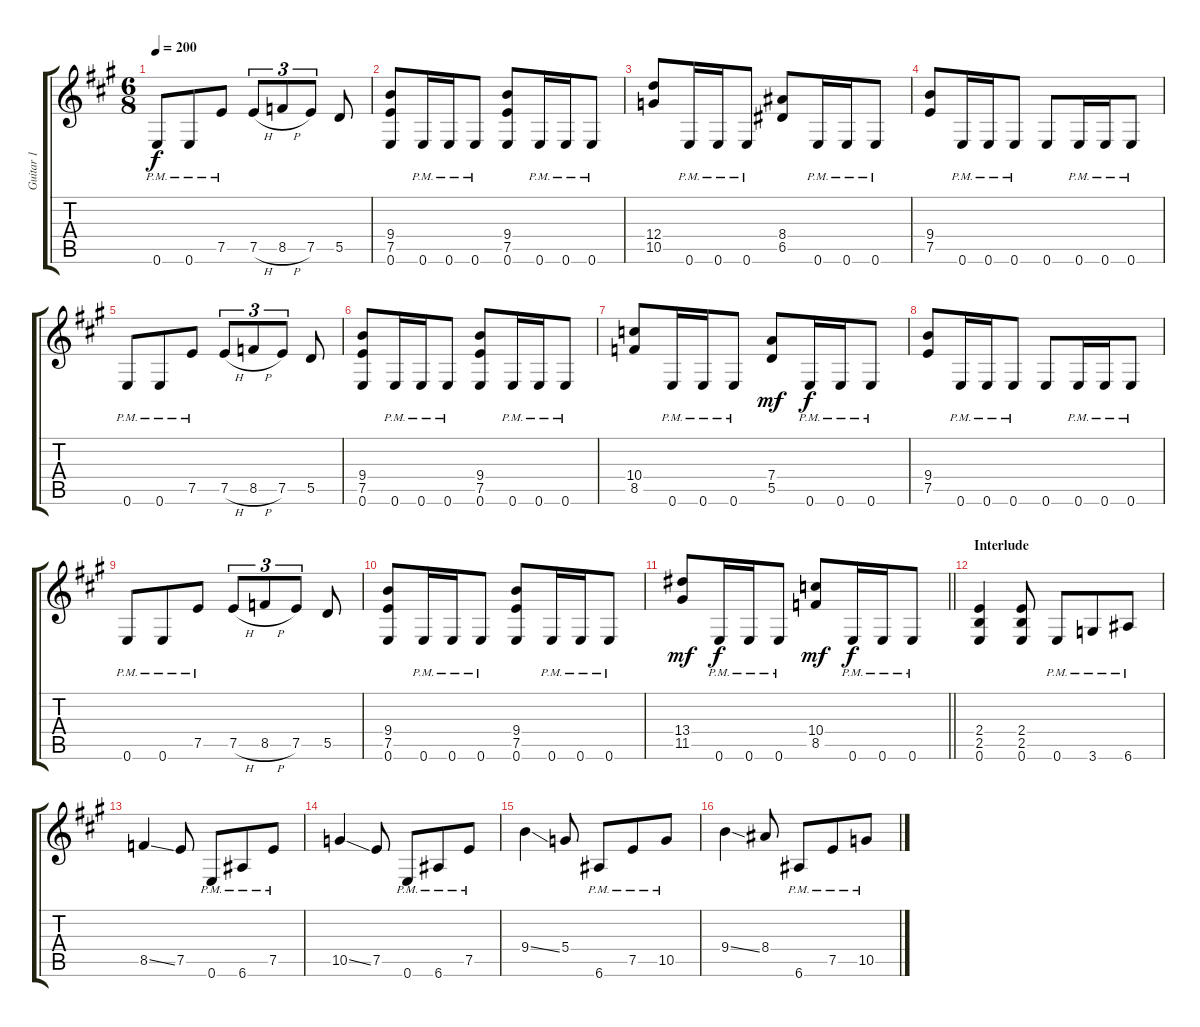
\track ("Guitar 1" "Guitar 1") {instrument distortionguitar}
\staff {score tabs}
\tuning (E4 B3 G3 D3 A2 E2) {hide}
\ts (6 8)
\tempo 200
\clef g2
\ks f#minor
0.6{pm}.8{dy f} 0.6{pm}.8 7.5{pm}.8 7.5{h}.8{tu (3 2)} 8.5{h}.8{tu (3 2)} 7.5.8{tu (3 2)} 5.5.8 |
(9.4 7.5 0.6).8 0.6{pm}.16 0.6{pm}.16 0.6{pm}.8 (9.4 7.5 0.6).8 0.6{pm}.16 0.6{pm}.16 0.6{pm}.8 |
(12.4 10.5).8 0.6{pm}.16 0.6{pm}.16 0.6{pm}.8 (8.4 6.5).8 0.6{pm}.16 0.6{pm}.16 0.6{pm}.8 |
(9.4 7.5).8 0.6{pm}.16 0.6{pm}.16 0.6{pm}.8 0.6.8 0.6{pm}.16 0.6{pm}.16 0.6{pm}.8 |
0.6{pm}.8 0.6{pm}.8 7.5{pm}.8 7.5{h}.8{tu (3 2)} 8.5{h}.8{tu (3 2)} 7.5.8{tu (3 2)} 5.5.8 |
(9.4 7.5 0.6).8 0.6{pm}.16 0.6{pm}.16 0.6{pm}.8 (9.4 7.5 0.6).8 0.6{pm}.16 0.6{pm}.16 0.6{pm}.8 |
(10.4 8.5).8 0.6{pm}.16 0.6{pm}.16 0.6{pm}.8 (7.4 5.5).8{dy mf} 0.6{pm}.16{dy f} 0.6{pm}.16 0.6{pm}.8 |
(9.4 7.5).8 0.6{pm}.16 0.6{pm}.16 0.6{pm}.8 0.6.8 0.6{pm}.16 0.6{pm}.16 0.6{pm}.8 |
0.6{pm}.8 0.6{pm}.8 7.5{pm}.8 7.5{h}.8{tu (3 2)} 8.5{h}.8{tu (3 2)} 7.5.8{tu (3 2)} 5.5.8 |
(9.4 7.5 0.6).8 0.6{pm}.16 0.6{pm}.16 0.6{pm}.8 (9.4 7.5 0.6).8 0.6{pm}.16 0.6{pm}.16 0.6{pm}.8 |
\barLineRight lightlight
(13.4 11.5).8{dy mf} 0.6{pm}.16{dy f} 0.6{pm}.16 0.6{pm}.8 (10.4 8.5).8{dy mf} 0.6{pm}.16{dy f} 0.6{pm}.16 0.6{pm}.8 |
\section ("" "Interlude")
(2.4 2.5 0.6).4 (2.4 2.5 0.6).8 0.6{pm}.8 3.6{pm}.8 6.6{pm}.8 |
8.5{ss}.4 7.5.8 0.6{pm}.8 6.6{pm}.8 7.5{pm}.8 |
10.5{ss}.4 7.5.8 0.6{pm}.8 6.6{pm}.8 7.5{pm}.8 |
9.4{ss}.4 5.4.8 6.6{pm}.8 7.5{pm}.8 10.5{pm}.8 |
9.4{ss}.4 8.4.8 6.6{pm}.8 7.5{pm}.8 10.5{pm}.8
